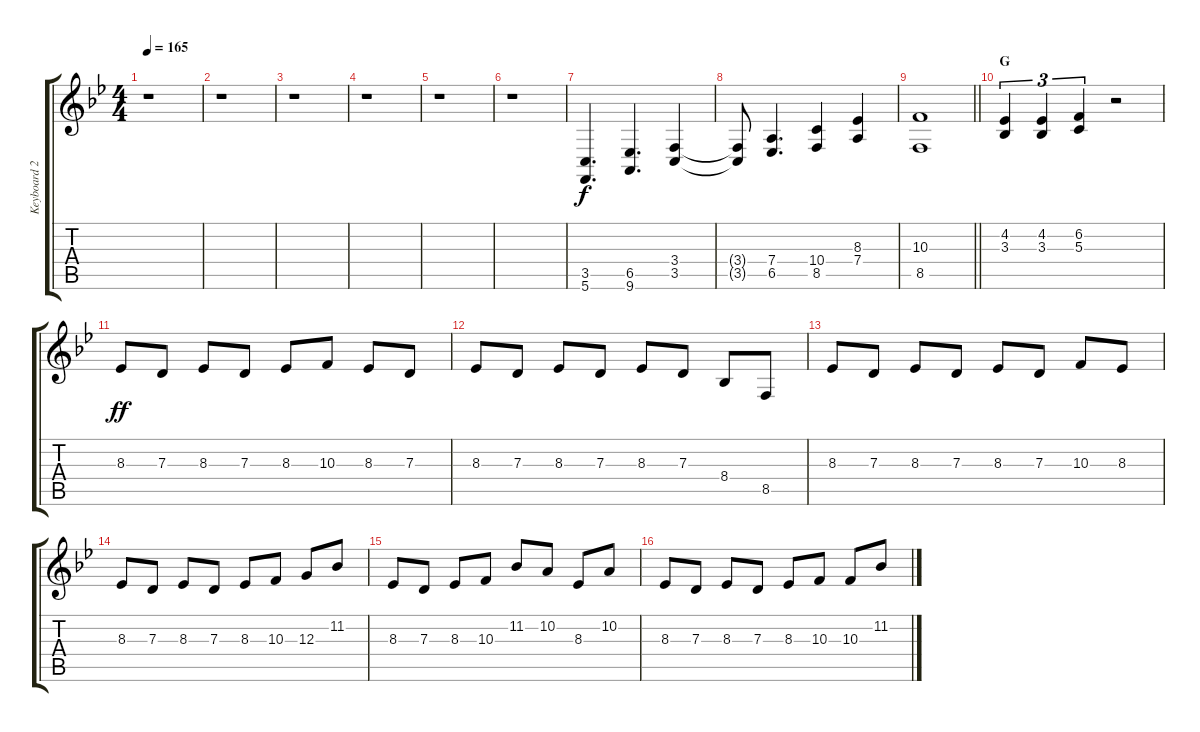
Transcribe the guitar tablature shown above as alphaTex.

\track ("Keyboard 2" "Keyboard 2") {instrument electricgrandpiano}
\staff {score tabs}
\tuning (E4 B3 G3 D3 A2 C2) {hide}
\ts (4 4)
\tempo 165
\clef g2
\ks bb
r.1{dy f} |
r.1 |
r.1 |
r.1 |
r.1 |
r.1 |
(3.5 5.6).4{d} (6.5 9.6).4{d} (3.4 3.5).4 |
(3.4{t} 3.5{t}).8 (7.4 6.5).4{d} (10.4 8.5).4 (8.3 7.4).4 |
\barLineRight lightlight
(10.3 8.5).1 |
\section ("" "G")
(4.2 3.3).4{tu (3 2)} (4.2 3.3).4{tu (3 2)} (6.2 5.3).4{tu (3 2)} r.2 |
8.3.8{dy ff} 7.3.8 8.3.8 7.3.8 8.3.8 10.3.8 8.3.8 7.3.8 |
8.3.8 7.3.8 8.3.8 7.3.8 8.3.8 7.3.8 8.4.8 8.5.8 |
8.3.8 7.3.8 8.3.8 7.3.8 8.3.8 7.3.8 10.3.8 8.3.8 |
8.3.8 7.3.8 8.3.8 7.3.8 8.3.8 10.3.8 12.3.8 11.2.8 |
8.3.8 7.3.8 8.3.8 10.3.8 11.2.8 10.2.8 8.3.8 10.2.8 |
8.3.8 7.3.8 8.3.8 7.3.8 8.3.8 10.3.8 10.3.8 11.2.8
